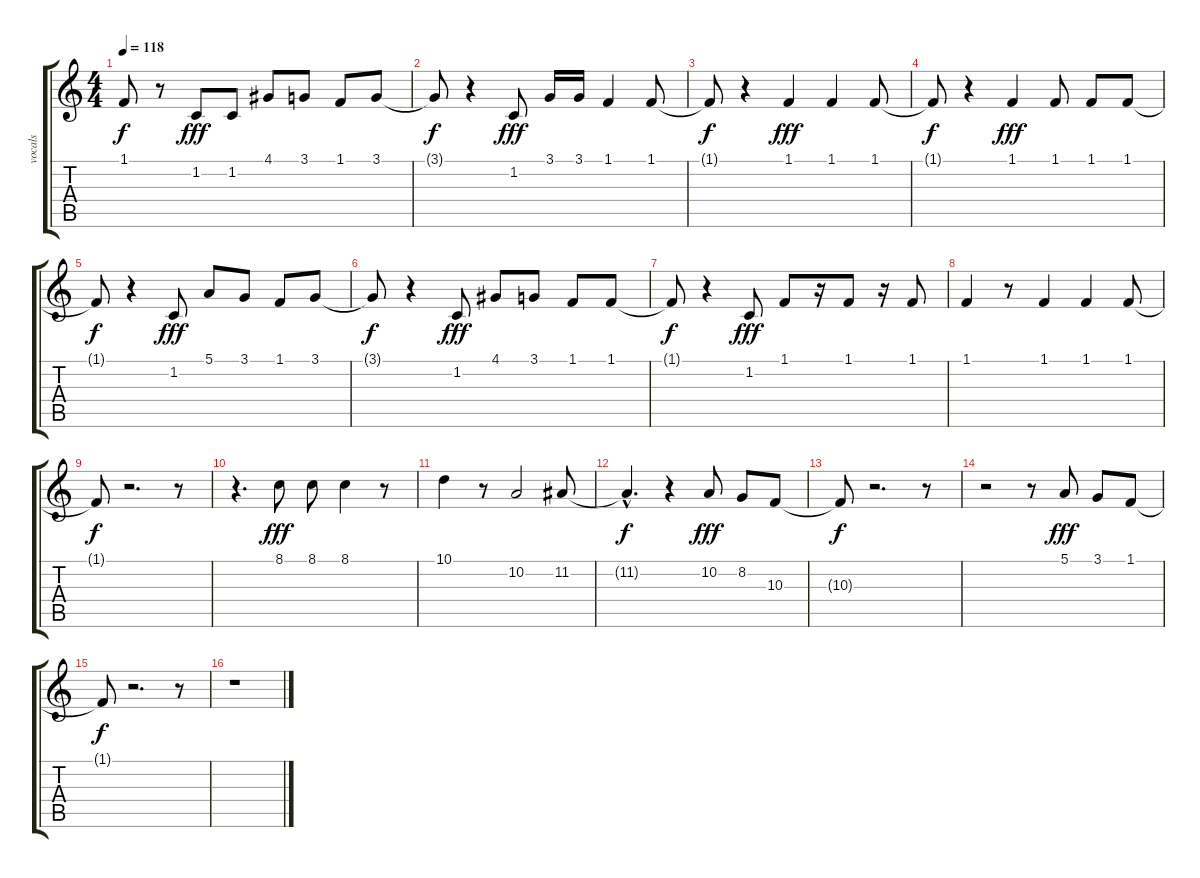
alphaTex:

\track ("vocals" "vocals") {instrument flute}
\staff {score tabs}
\tuning (E4 B3 G3 D3 A2 E2) {hide}
\ts (4 4)
\tempo 118
\clef g2
\ks c
1.1{t}.8{dy f} r.8 1.2.8{dy fff} 1.2.8 4.1.8 3.1.8 1.1.8 3.1.8 |
3.1{t}.8{dy f} r.4 1.2.8{dy fff} 3.1.16 3.1.16 1.1.4 1.1.8 |
1.1{t}.8{dy f} r.4 1.1.4{dy fff} 1.1.4 1.1.8 |
1.1{t}.8{dy f} r.4 1.1.4{dy fff} 1.1.8 1.1.8 1.1.8 |
1.1{t}.8{dy f} r.4 1.2.8{dy fff} 5.1.8 3.1.8 1.1.8 3.1.8 |
3.1{t}.8{dy f} r.4 1.2.8{dy fff} 4.1.8 3.1.8 1.1.8 1.1.8 |
1.1{t}.8{dy f} r.4 1.2.8{dy fff} 1.1.8 r.16 1.1.8 r.16 1.1.8 |
1.1.4 r.8 1.1.4 1.1.4 1.1.8 |
1.1{t}.8{dy f} r.2{d} r.8 |
r.4{d} 8.1.8{dy fff} 8.1.8 8.1.4 r.8 |
10.1.4 r.8 10.2.2 11.2.8 |
11.2{hac t}.4{d dy f} r.4 10.2.8{dy fff} 8.2.8 10.3.8 |
10.3{t}.8{dy f} r.2{d} r.8 |
r.2 r.8 5.1.8{dy fff} 3.1.8 1.1.8 |
1.1{t}.8{dy f} r.2{d} r.8 |
r.1
